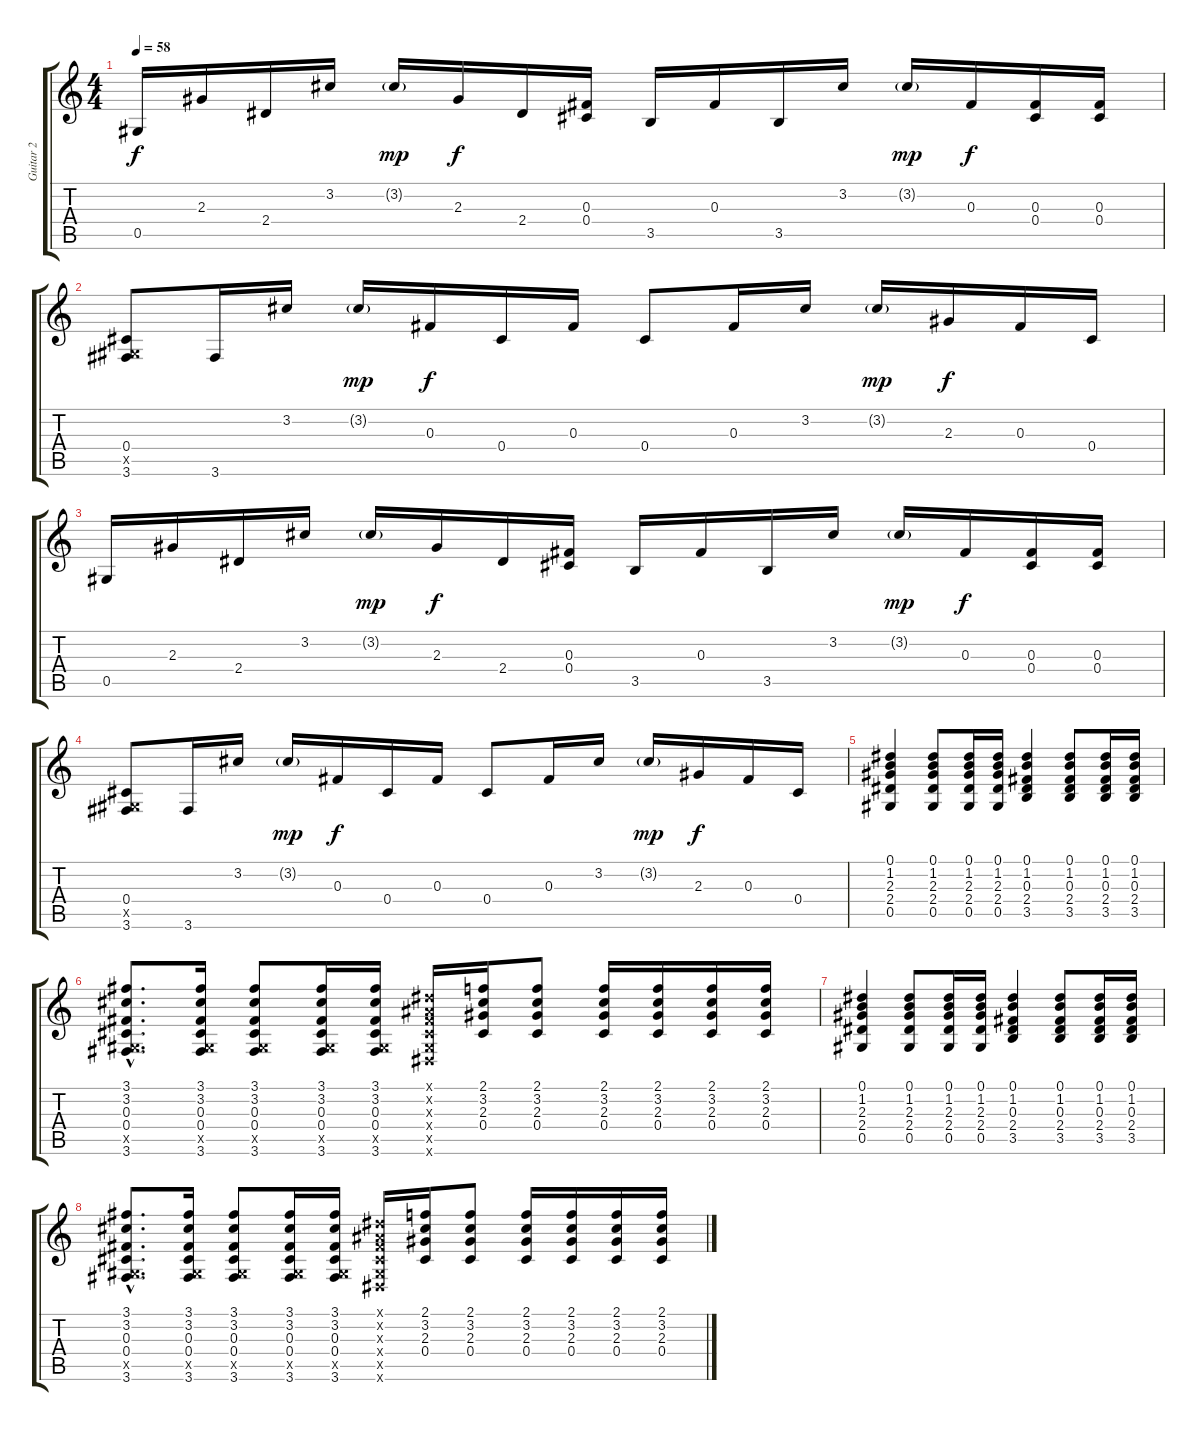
\track ("Guitar 2" "Guitar 2") {instrument acousticguitarsteel}
\staff {score tabs}
\tuning (Eb4 Bb3 Gb3 Db3 Ab2 Eb2) {hide}
\ts (4 4)
\tempo 58
\clef g2
\ks c
0.5.16{dy f} 2.3.16 2.4.16 3.2.16 3.2{g}.16{dy mp} 2.3.16{dy f} 2.4.16 (0.3 0.4).16 3.5.16 0.3.16 3.5.16 3.2.16 3.2{g}.16{dy mp} 0.3.16{dy f} (0.3 0.4).16 (0.3 0.4).16 |
(0.4 0.5{x} 3.6).8 3.6.16 3.2.16 3.2{g}.16{dy mp} 0.3.16{dy f} 0.4.16 0.3.16 0.4.8 0.3.16 3.2.16 3.2{g}.16{dy mp} 2.3.16{dy f} 0.3.16 0.4.16 |
0.5.16 2.3.16 2.4.16 3.2.16 3.2{g}.16{dy mp} 2.3.16{dy f} 2.4.16 (0.3 0.4).16 3.5.16 0.3.16 3.5.16 3.2.16 3.2{g}.16{dy mp} 0.3.16{dy f} (0.3 0.4).16 (0.3 0.4).16 |
(0.4 0.5{x} 3.6).8 3.6.16 3.2.16 3.2{g}.16{dy mp} 0.3.16{dy f} 0.4.16 0.3.16 0.4.8 0.3.16 3.2.16 3.2{g}.16{dy mp} 2.3.16{dy f} 0.3.16 0.4.16 |
(0.1 1.2 2.3 2.4 0.5).4 (0.1 1.2 2.3 2.4 0.5).8 (0.1 1.2 2.3 2.4 0.5).16 (0.1 1.2 2.3 2.4 0.5).16 (0.1 1.2 0.3 2.4 3.5).4 (0.1 1.2 0.3 2.4 3.5).8 (0.1 1.2 0.3 2.4 3.5).16 (0.1 1.2 0.3 2.4 3.5).16 |
(3.1{hac} 3.2{hac} 0.3{hac} 0.4{hac} 0.5{hac x} 3.6{hac}).8{d} (3.1 3.2 0.3 0.4 0.5{x} 3.6).16 (3.1 3.2 0.3 0.4 0.5{x} 3.6).8 (3.1 3.2 0.3 0.4 0.5{x} 3.6).16 (3.1 3.2 0.3 0.4 0.5{x} 3.6).16 (0.1{x} 0.2{x} 0.3{x} 0.4{x} 0.5{x} 0.6{x}).16 (2.1 3.2 2.3 0.4).16 (2.1 3.2 2.3 0.4).8 (2.1 3.2 2.3 0.4).16 (2.1 3.2 2.3 0.4).16 (2.1 3.2 2.3 0.4).16 (2.1 3.2 2.3 0.4).16 |
(0.1 1.2 2.3 2.4 0.5).4 (0.1 1.2 2.3 2.4 0.5).8 (0.1 1.2 2.3 2.4 0.5).16 (0.1 1.2 2.3 2.4 0.5).16 (0.1 1.2 0.3 2.4 3.5).4 (0.1 1.2 0.3 2.4 3.5).8 (0.1 1.2 0.3 2.4 3.5).16 (0.1 1.2 0.3 2.4 3.5).16 |
(3.1{hac} 3.2{hac} 0.3{hac} 0.4{hac} 0.5{hac x} 3.6{hac}).8{d} (3.1 3.2 0.3 0.4 0.5{x} 3.6).16 (3.1 3.2 0.3 0.4 0.5{x} 3.6).8 (3.1 3.2 0.3 0.4 0.5{x} 3.6).16 (3.1 3.2 0.3 0.4 0.5{x} 3.6).16 (0.1{x} 0.2{x} 0.3{x} 0.4{x} 0.5{x} 0.6{x}).16 (2.1 3.2 2.3 0.4).16 (2.1 3.2 2.3 0.4).8 (2.1 3.2 2.3 0.4).16 (2.1 3.2 2.3 0.4).16 (2.1 3.2 2.3 0.4).16 (2.1 3.2 2.3 0.4).16
